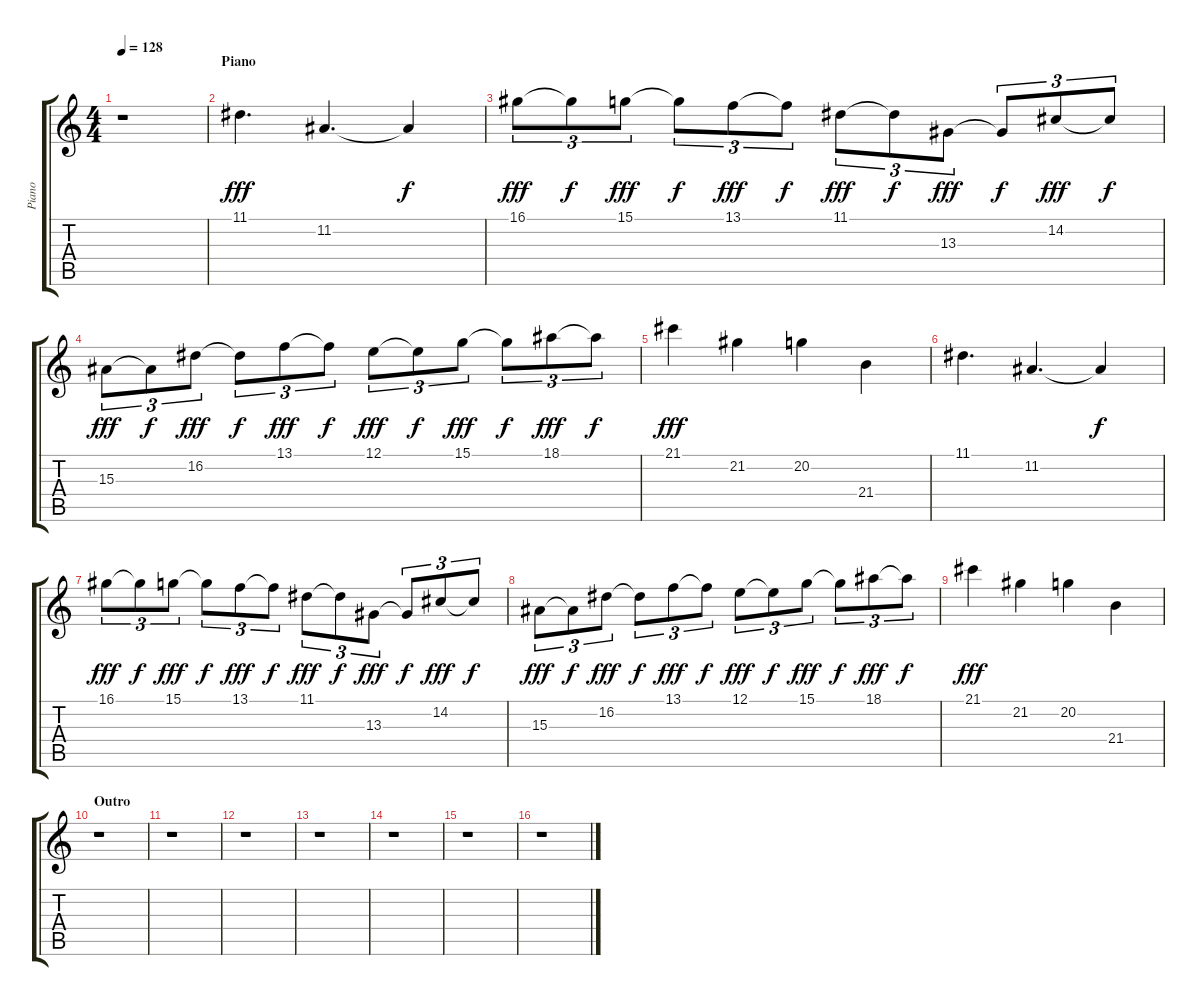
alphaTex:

\track ("Piano" "Piano") {instrument acousticgrandpiano}
\staff {score tabs}
\tuning (E4 B3 G3 D3 A2 E2) {hide}
\ts (4 4)
\tempo 128
\clef g2
\ks c
r.1{dy fff} |
\section ("" "Piano")
11.1.4{d} 11.2.4{d} 11.2{t}.4{dy f} |
16.1.8{tu (3 2) dy fff} 16.1{t}.8{tu (3 2) dy f} 15.1.8{tu (3 2) dy fff} 15.1{t}.8{tu (3 2) dy f} 13.1.8{tu (3 2) dy fff} 13.1{t}.8{tu (3 2) dy f} 11.1.8{tu (3 2) dy fff} 11.1{t}.8{tu (3 2) dy f} 13.3.8{tu (3 2) dy fff} 13.3{t}.8{tu (3 2) dy f} 14.2.8{tu (3 2) dy fff} 14.2{t}.8{tu (3 2) dy f} |
15.3.8{tu (3 2) dy fff} 15.3{t}.8{tu (3 2) dy f} 16.2.8{tu (3 2) dy fff} 16.2{t}.8{tu (3 2) dy f} 13.1.8{tu (3 2) dy fff} 13.1{t}.8{tu (3 2) dy f} 12.1.8{tu (3 2) dy fff} 12.1{t}.8{tu (3 2) dy f} 15.1.8{tu (3 2) dy fff} 15.1{t}.8{tu (3 2) dy f} 18.1.8{tu (3 2) dy fff} 18.1{t}.8{tu (3 2) dy f} |
21.1.4{dy fff} 21.2.4 20.2.4 21.4.4 |
11.1.4{d} 11.2.4{d} 11.2{t}.4{dy f} |
16.1.8{tu (3 2) dy fff} 16.1{t}.8{tu (3 2) dy f} 15.1.8{tu (3 2) dy fff} 15.1{t}.8{tu (3 2) dy f} 13.1.8{tu (3 2) dy fff} 13.1{t}.8{tu (3 2) dy f} 11.1.8{tu (3 2) dy fff} 11.1{t}.8{tu (3 2) dy f} 13.3.8{tu (3 2) dy fff} 13.3{t}.8{tu (3 2) dy f} 14.2.8{tu (3 2) dy fff} 14.2{t}.8{tu (3 2) dy f} |
15.3.8{tu (3 2) dy fff} 15.3{t}.8{tu (3 2) dy f} 16.2.8{tu (3 2) dy fff} 16.2{t}.8{tu (3 2) dy f} 13.1.8{tu (3 2) dy fff} 13.1{t}.8{tu (3 2) dy f} 12.1.8{tu (3 2) dy fff} 12.1{t}.8{tu (3 2) dy f} 15.1.8{tu (3 2) dy fff} 15.1{t}.8{tu (3 2) dy f} 18.1.8{tu (3 2) dy fff} 18.1{t}.8{tu (3 2) dy f} |
21.1.4{dy fff} 21.2.4 20.2.4 21.4.4 |
\section ("" "Outro")
r.1 |
r.1 |
r.1 |
r.1 |
r.1 |
r.1 |
r.1
